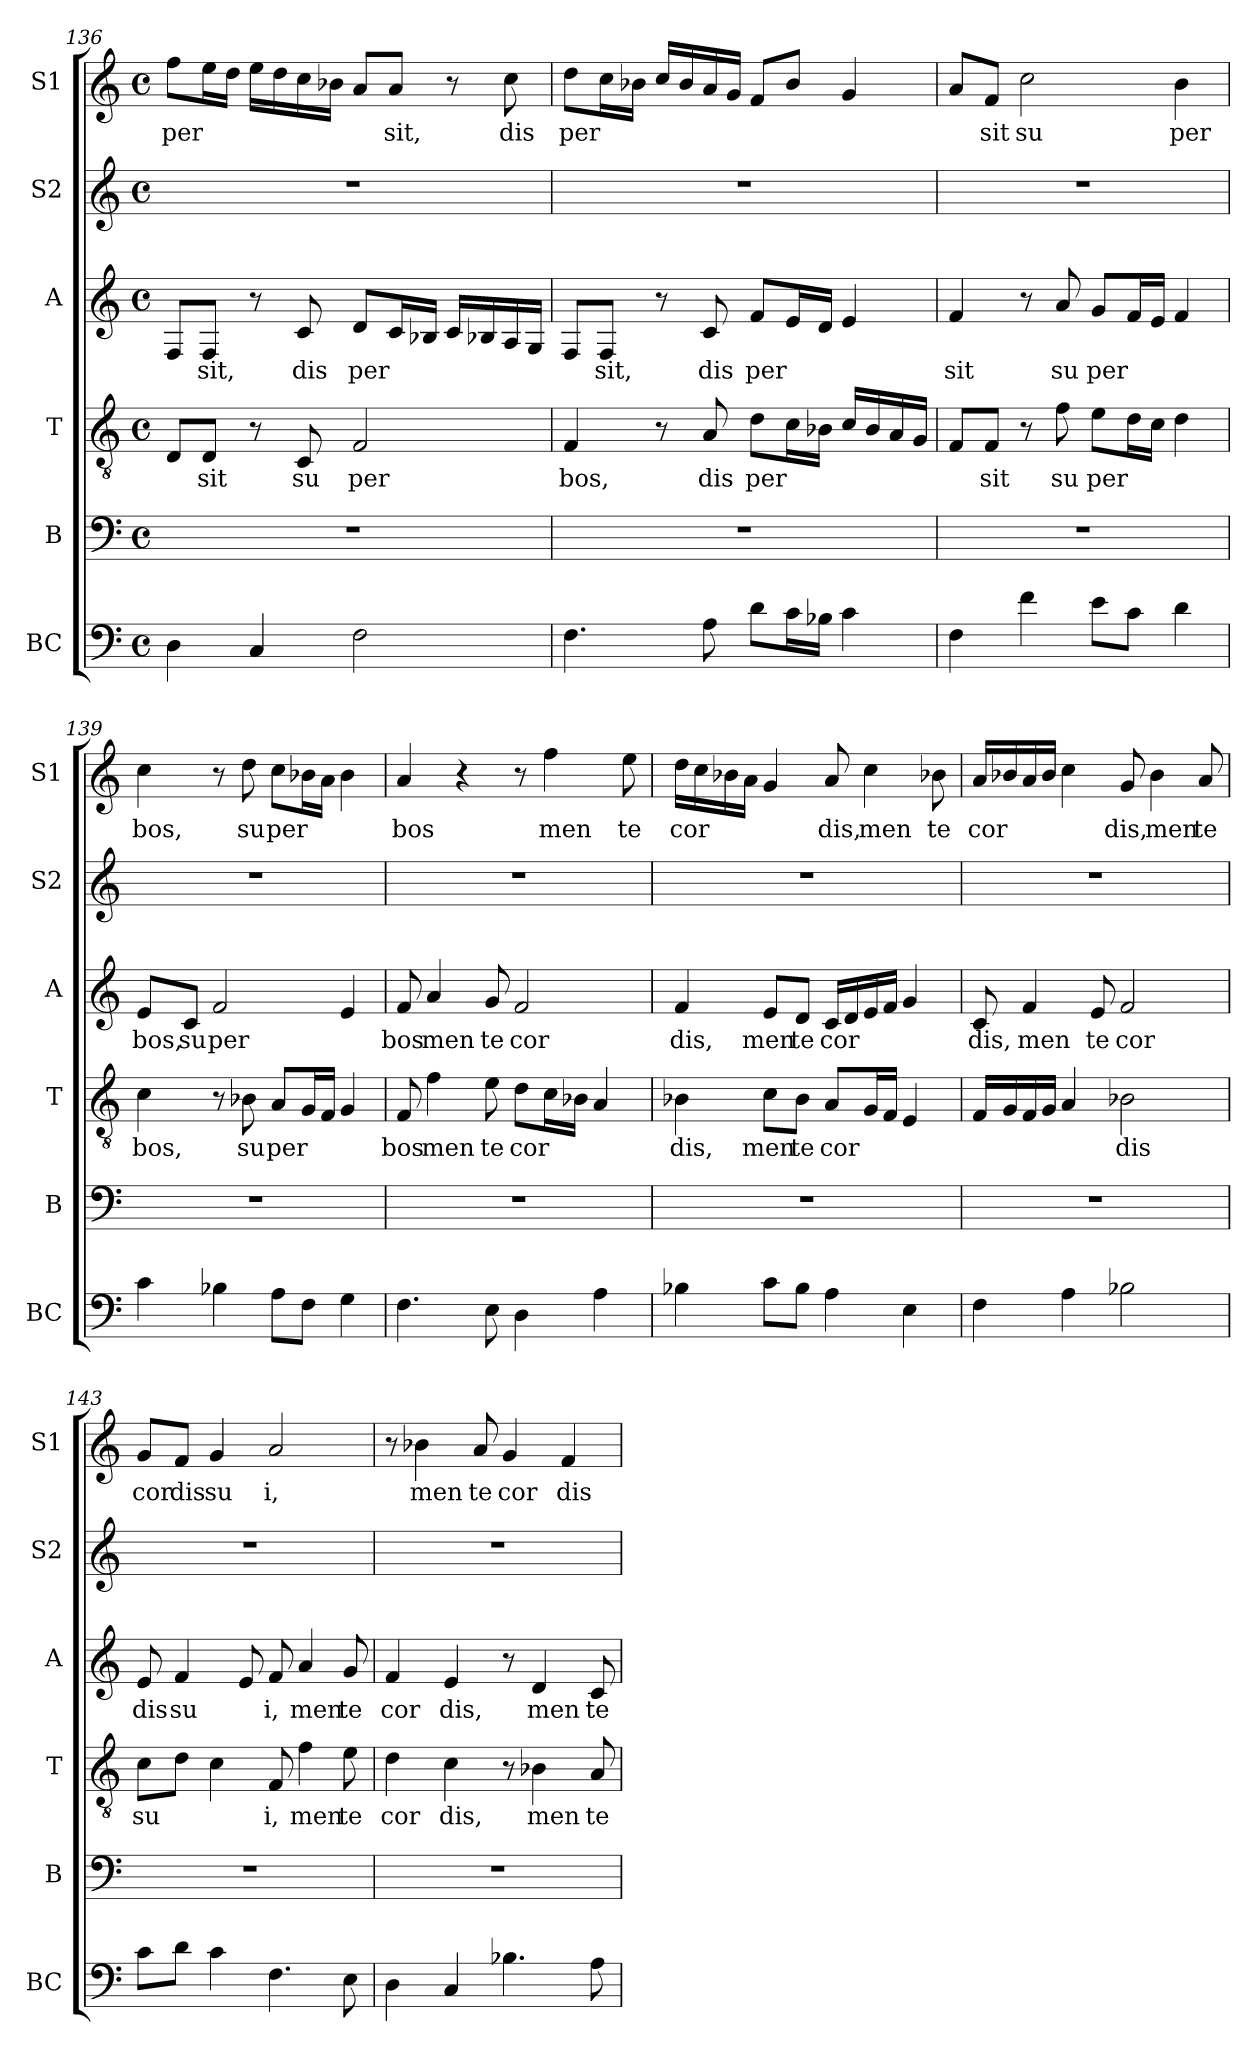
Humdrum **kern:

**kern	**kern	**kern	**text	**kern	**text	**kern	**kern	**text
*part6	*part5	*part4	*part4	*part3	*part3	*part2	*part1	*part1
*staff6	*staff5	*staff4	*staff4	*staff3	*staff3	*staff2	*staff1	*staff1
*I"BC	*I"B	*I"T	*	*I"A	*	*I"S2	*I"S1	*
*I'BC	*I'B	*I'T	*	*I'A	*	*I'S2	*I'S1	*
!!LO:PB:g=z
*clefF4	*clefF4	*clefGv2	*	*clefG2	*	*clefG2	*clefG2	*
*k[]	*k[]	*k[]	*	*k[]	*	*k[]	*k[]	*
*M4/4	*M4/4	*M4/4	*	*M4/4	*	*M4/4	*M4/4	*
*met(c)	*met(c)	*met(c)	*	*met(c)	*	*met(c)	*met(c)	*
=136	=136	=136	=136	=136	=136	=136	=136	=136
!	!	!	!	!	!	!	!	!LO:LY:b
4D\	1r	8D/L	.	8F/L	.	1r	8ff\L	per
!	!	!	!LO:LY:b	!	!LO:LY:b	!	!	!
.	.	8D/J	sit	8F/J	sit,	.	16ee\L	.
.	.	.	.	.	.	.	16dd\JJ	.
4C/	.	8r	.	8r	.	.	16ee\LL	.
.	.	.	.	.	.	.	16dd\	.
!	!	!	!LO:LY:b	!	!LO:LY:b	!	!	!
.	.	8C/	su	8c/	dis	.	16cc\	.
.	.	.	.	.	.	.	16b-X\JJ	.
!	!	!	!LO:LY:b	!	!LO:LY:b	!	!	!
2F\	.	2F/	per	8d/L	per	.	8a/L	.
!	!	!	!	!	!	!	!	!LO:LY:b
.	.	.	.	16c/L	.	.	8a/J	sit,
.	.	.	.	16B-i/JJ	.	.	.	.
.	.	.	.	16c/LL	.	.	8r	.
.	.	.	.	16B-X/	.	.	.	.
!	!	!	!	!	!	!	!	!LO:LY:b
.	.	.	.	16A/	.	.	8cc\	dis
.	.	.	.	16G/JJ	.	.	.	.
=137	=137	=137	=137	=137	=137	=137	=137	=137
!	!	!	!LO:LY:b	!	!	!	!	!LO:LY:b
4.F\	1r	4F/	bos,	8F/L	.	1r	8dd\L	per
!	!	!	!	!	!LO:LY:b	!	!	!
.	.	.	.	8F/J	sit,	.	16cc\L	.
.	.	.	.	.	.	.	16b-X\JJ	.
.	.	8r	.	8r	.	.	16cc/LL	.
.	.	.	.	.	.	.	16b-/	.
!	!	!	!LO:LY:b	!	!LO:LY:b	!	!	!
8A\	.	8A/	dis	8c/	dis	.	16a/	.
.	.	.	.	.	.	.	16g/JJ	.
!	!	!	!LO:LY:b	!	!LO:LY:b	!	!	!
8d\L	.	8d\L	per	8f/L	per	.	8f/L	.
16c\L	.	16c\L	.	16e/L	.	.	8b-/J	.
16B-X\JJ	.	16B-X\JJ	.	16d/JJ	.	.	.	.
4c\	.	16c/LL	.	4e/	.	.	4g/	.
.	.	16B-/	.	.	.	.	.	.
.	.	16A/	.	.	.	.	.	.
.	.	16G/JJ	.	.	.	.	.	.
=138	=138	=138	=138	=138	=138	=138	=138	=138
!	!	!	!	!	!LO:LY:b	!	!	!
4F\	1r	8F/L	.	4f/	sit	1r	8a/L	.
!	!	!	!LO:LY:b	!	!	!	!	!LO:LY:b
.	.	8F/J	sit	.	.	.	8f/J	sit
!	!	!	!	!	!	!	!	!LO:LY:b
4f\	.	8r	.	8r	.	.	2cc\	su
!	!	!	!LO:LY:b	!	!LO:LY:b	!	!	!
.	.	8f\	su	8a/	su	.	.	.
!	!	!	!LO:LY:b	!	!LO:LY:b	!	!	!
8e\L	.	8e\L	per	8g/L	per	.	.	.
8c\J	.	16d\L	.	16f/L	.	.	.	.
.	.	16c\JJ	.	16e/JJ	.	.	.	.
!	!	!	!	!	!	!	!	!LO:LY:b
4d\	.	4d\	.	4f/	.	.	4b\	per
=139	=139	=139	=139	=139	=139	=139	=139	=139
!	!	!	!LO:LY:b	!	!LO:LY:b	!	!	!LO:LY:b
4c\	1r	4c\	bos,	8e/L	bos,	1r	4cc\	bos,
!	!	!	!	!	!LO:LY:b	!	!	!
.	.	.	.	8c/J	su	.	.	.
!	!	!	!	!	!LO:LY:b	!	!	!
4B-X\	.	8r	.	2f/	per	.	8r	.
!	!	!	!LO:LY:b	!	!	!	!	!LO:LY:b
.	.	8B-X\	su	.	.	.	8dd\	su
!	!	!	!LO:LY:b	!	!	!	!	!LO:LY:b
8A\L	.	8A/L	per	.	.	.	8cc\L	per
8F\J	.	16G/L	.	.	.	.	16b-X\L	.
.	.	16F/JJ	.	.	.	.	16a\JJ	.
4G\	.	4G/	.	4e/	.	.	4b-\	.
!!LO:LB:g=z
=140	=140	=140	=140	=140	=140	=140	=140	=140
!	!	!	!LO:LY:b	!	!LO:LY:b	!	!	!LO:LY:b
4.F\	1r	8F/	bos	8f/	bos	1r	4a/	bos
!	!	!	!LO:LY:b	!	!LO:LY:b	!	!	!
.	.	4f\	men	4a/	men	.	.	.
.	.	.	.	.	.	.	4r	.
!	!	!	!LO:LY:b	!	!LO:LY:b	!	!	!
8E\	.	8e\	te	8g/	te	.	.	.
!	!	!	!LO:LY:b	!	!LO:LY:b	!	!	!
4D\	.	8d\L	cor	2f/	cor	.	8r	.
!	!	!	!	!	!	!	!	!LO:LY:b
.	.	16c\L	.	.	.	.	4ff\	men
.	.	16B-X\JJ	.	.	.	.	.	.
4A\	.	4A/	.	.	.	.	.	.
!	!	!	!	!	!	!	!	!LO:LY:b
.	.	.	.	.	.	.	8ee\	te
=141	=141	=141	=141	=141	=141	=141	=141	=141
!	!	!	!LO:LY:b	!	!LO:LY:b	!	!	!LO:LY:b
4B-X\	1r	4B-X\	dis,	4f/	dis,	1r	16dd\LL	cor
.	.	.	.	.	.	.	16cc\	.
.	.	.	.	.	.	.	16b-i\	.
.	.	.	.	.	.	.	16a\JJ	.
!	!	!	!LO:LY:b	!	!LO:LY:b	!	!	!
8c\L	.	8c\L	men	8e/L	men	.	4g/	.
!	!	!	!LO:LY:b	!	!LO:LY:b	!	!	!
8B-\J	.	8B-\J	te	8d/J	te	.	.	.
!	!	!	!LO:LY:b	!	!LO:LY:b	!	!	!LO:LY:b
4A\	.	8A/L	cor	16c/LL	cor	.	8a/	dis,
.	.	.	.	16d/	.	.	.	.
!	!	!	!	!	!	!	!	!LO:LY:b
.	.	16G/L	.	16e/	.	.	4cc\	men
.	.	16F/JJ	.	16f/JJ	.	.	.	.
4E\	.	4E/	.	4g/	.	.	.	.
!	!	!	!	!	!	!	!	!LO:LY:b
.	.	.	.	.	.	.	8b-X\	te
=142	=142	=142	=142	=142	=142	=142	=142	=142
!	!	!	!	!	!LO:LY:b	!	!	!LO:LY:b
4F\	1r	16F/LL	.	8c/	dis,	1r	16a/LL	cor
.	.	16G/	.	.	.	.	16b-X/	.
!	!	!	!	!	!LO:LY:b	!	!	!
.	.	16F/	.	4f/	men	.	16a/	.
.	.	16G/JJ	.	.	.	.	16b-/JJ	.
4A\	.	4A/	.	.	.	.	4cc\	.
!	!	!	!	!	!LO:LY:b	!	!	!
.	.	.	.	8e/	te	.	.	.
!	!	!	!LO:LY:b	!	!LO:LY:b	!	!	!LO:LY:b
2B-X\	.	2B-X\	dis	2f/	cor	.	8g/	dis,
!	!	!	!	!	!	!	!	!LO:LY:b
.	.	.	.	.	.	.	4b-\	men
!	!	!	!	!	!	!	!	!LO:LY:b
.	.	.	.	.	.	.	8a/	te
=143	=143	=143	=143	=143	=143	=143	=143	=143
!	!	!	!LO:LY:b	!	!LO:LY:b	!	!	!LO:LY:b
8c\L	1r	8c\L	su	8e/	dis	1r	8g/L	cor
!	!	!	!	!	!LO:LY:b	!	!	!LO:LY:b
8d\J	.	8d\J	.	4f/	su	.	8f/J	dis
!	!	!	!	!	!	!	!	!LO:LY:b
4c\	.	4c\	.	.	.	.	4g/	su
.	.	.	.	8e/	.	.	.	.
!	!	!	!LO:LY:b	!	!LO:LY:b	!	!	!LO:LY:b
4.F\	.	8F/	i,	8f/	i,	.	2a/	i,
!	!	!	!LO:LY:b	!	!LO:LY:b	!	!	!
.	.	4f\	men	4a/	men	.	.	.
!	!	!	!LO:LY:b	!	!LO:LY:b	!	!	!
8E\	.	8e\	te	8g/	te	.	.	.
=144	=144	=144	=144	=144	=144	=144	=144	=144
!	!	!	!LO:LY:b	!	!LO:LY:b	!	!	!
4D\	1r	4d\	cor	4f/	cor	1r	8r	.
!	!	!	!	!	!	!	!	!LO:LY:b
.	.	.	.	.	.	.	4b-X\	men
!	!	!	!LO:LY:b	!	!LO:LY:b	!	!	!
4C/	.	4c\	dis,	4e/	dis,	.	.	.
!	!	!	!	!	!	!	!	!LO:LY:b
.	.	.	.	.	.	.	8a/	te
!	!	!	!	!	!	!	!	!LO:LY:b
4.B-X\	.	8r	.	8r	.	.	4g/	cor
!	!	!	!LO:LY:b	!	!LO:LY:b	!	!	!
.	.	4B-X\	men	4d/	men	.	.	.
!	!	!	!	!	!	!	!	!LO:LY:b
.	.	.	.	.	.	.	4f/	dis
!	!	!	!LO:LY:b	!	!LO:LY:b	!	!	!
8A\	.	8A/	te	8c/	te	.	.	.
=	=	=	=	=	=	=	=	=
*-	*-	*-	*-	*-	*-	*-	*-	*-
